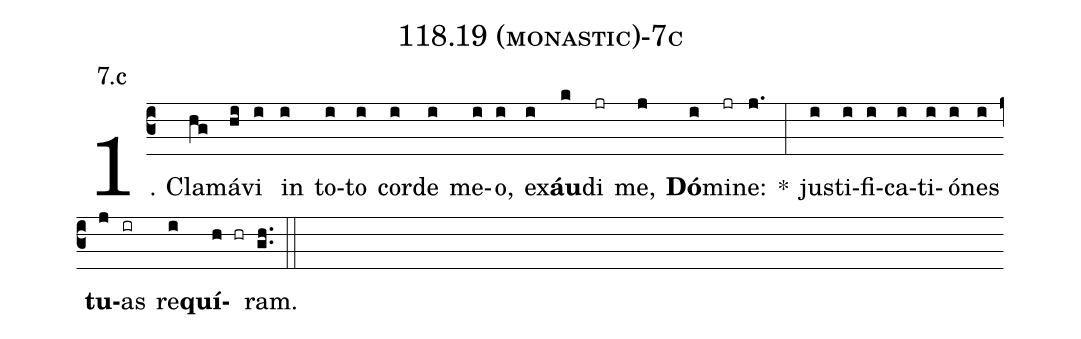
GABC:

name: 118.19 (monastic)-7c;
annotation: 7.c;
%%
(c3)1. Cla(hg)má(hi)vi(i) in(i) to(i)to(i) cor(i)de(i) me(i)o,(i) ex(i)<b>áu</b>(k)di(jr) me,(j) <b>Dó</b>(i)mi(jr)ne:(j.) *(:) jus(i)ti(i)fi(i)ca(i)ti(i)ó(i)nes(i) <b>tu</b>(j)as(ir) re(i)<b>quí</b>(h hr)ram.(gh..) (::)
